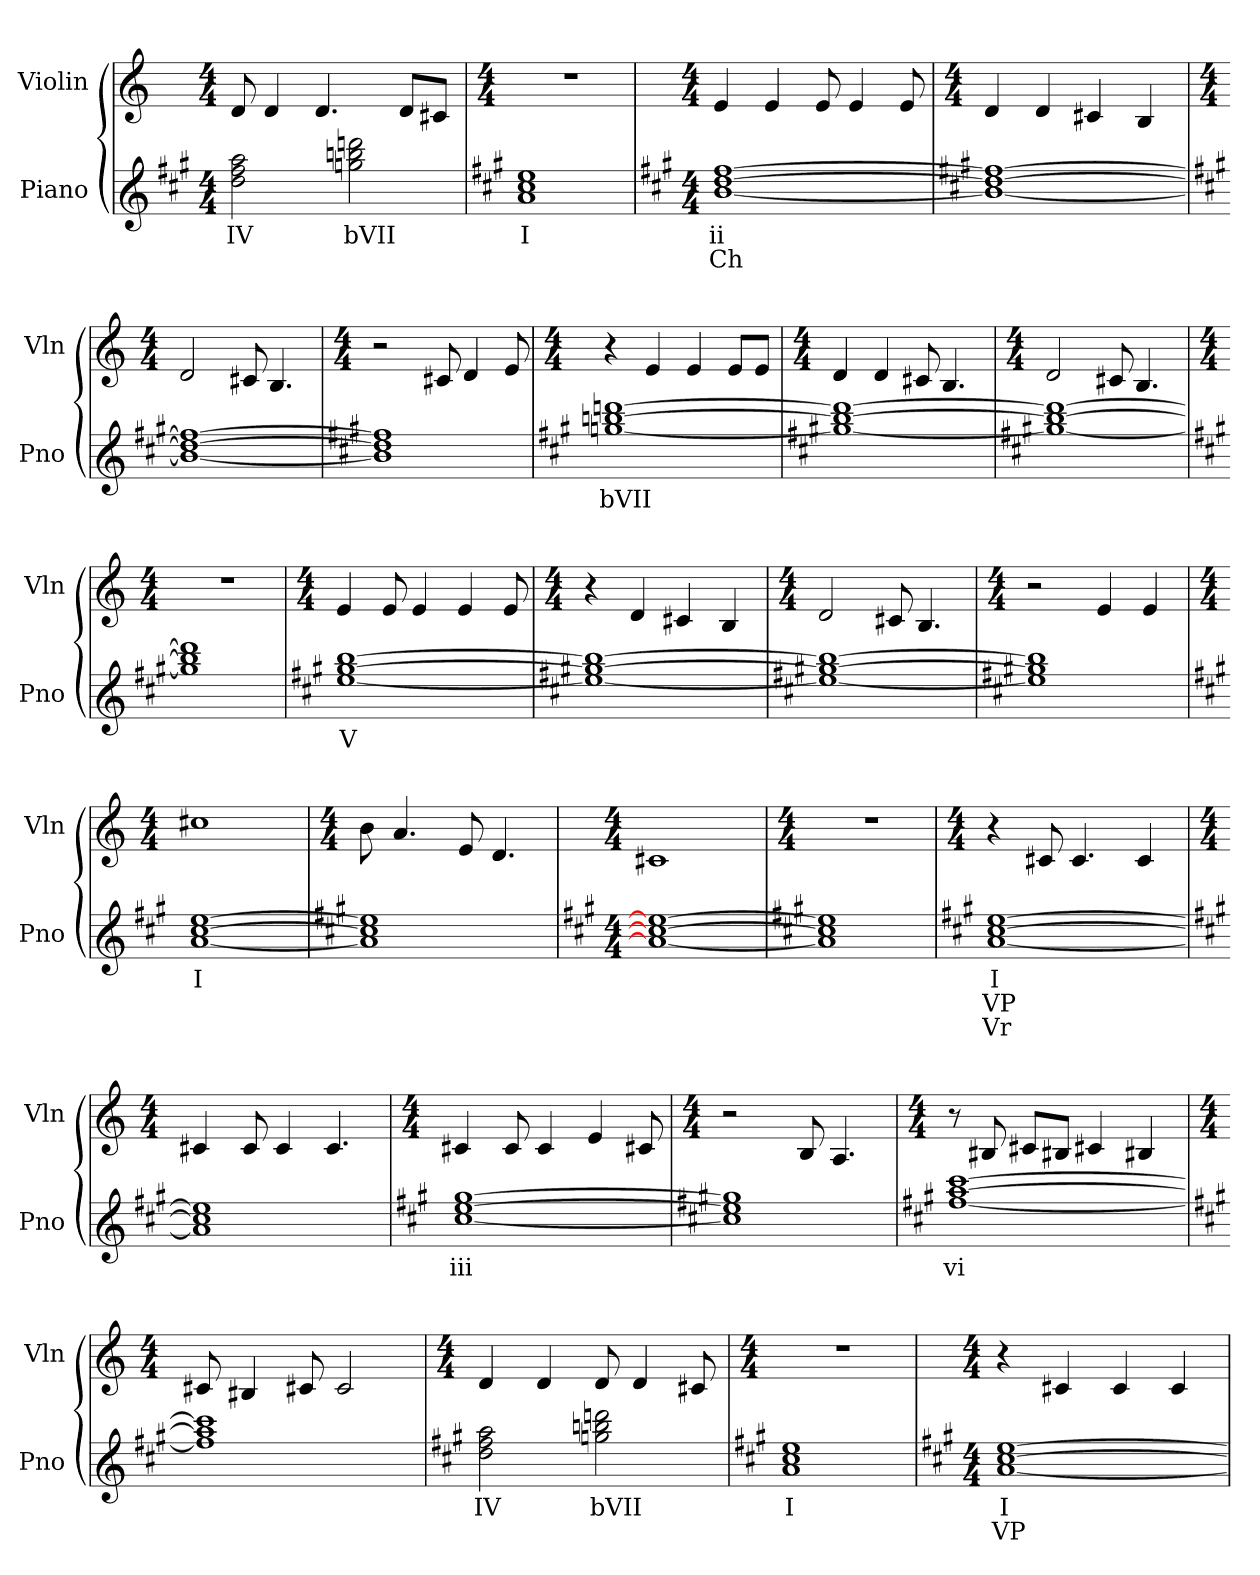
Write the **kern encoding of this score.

**kern	**text	**text	**text	**kern
*part2	*part2	*part2	*part2	*part1
*staff2	*staff2	*staff2	*staff2	*staff1
*I"Piano	*	*	*	*I"Violin
*I'Pno	*	*	*	*I'Vln
*k[f#c#g#]	*	*	*	*
*A:	*	*	*	*
*M4/4	*	*	*	*M4/4
=	=	=	=	=
2dd 2ff# 2aa	IV	.	.	8d
.	.	.	.	4d
.	.	.	.	4.d
2ggn 2bbn 2dddn	bVII	.	.	.
.	.	.	.	8dL
.	.	.	.	8c#XJ
=	=	=	=	=
*k[f#c#g#]	*	*	*	*
*A:	*	*	*	*
*	*	*	*	*M4/4
1a 1cc# 1ee	I	.	.	1r
=	=	=	=	=
*k[f#c#g#]	*	*	*	*
*A:	*	*	*	*
*M4/4	*	*	*	*M4/4
[1b [1dd [1ff#	ii	Ch	.	4e
.	.	.	.	4e
.	.	.	.	8e
.	.	.	.	4e
.	.	.	.	8e
=	=	=	=	=
*k[f#c#g#]	*	*	*	*
*A:	*	*	*	*
*	*	*	*	*M4/4
1b_ 1dd_ 1ff#_	.	.	.	4d
.	.	.	.	4d
.	.	.	.	4c#X
.	.	.	.	4B
=	=	=	=	=
*k[f#c#g#]	*	*	*	*
*A:	*	*	*	*
*	*	*	*	*M4/4
1b_ 1dd_ 1ff#_	.	.	.	2d
.	.	.	.	8c#X
.	.	.	.	4.B
=	=	=	=	=
*k[f#c#g#]	*	*	*	*
*A:	*	*	*	*
*	*	*	*	*M4/4
1b] 1dd] 1ff#]	.	.	.	2r
.	.	.	.	8c#X
.	.	.	.	4d
.	.	.	.	8e
=	=	=	=	=
*k[f#c#g#]	*	*	*	*
*A:	*	*	*	*
*	*	*	*	*M4/4
[1ggn [1bbn [1dddn	bVII	.	.	4r
.	.	.	.	4e
.	.	.	.	4e
.	.	.	.	8eL
.	.	.	.	8eJ
=	=	=	=	=
*k[f#c#g#]	*	*	*	*
*A:	*	*	*	*
*	*	*	*	*M4/4
1ggn_ 1bbn_ 1dddn_	.	.	.	4d
.	.	.	.	4d
.	.	.	.	8c#X
.	.	.	.	4.B
=	=	=	=	=
*k[f#c#g#]	*	*	*	*
*A:	*	*	*	*
*	*	*	*	*M4/4
1ggn_ 1bbn_ 1dddn_	.	.	.	2d
.	.	.	.	8c#X
.	.	.	.	4.B
=	=	=	=	=
*k[f#c#g#]	*	*	*	*
*A:	*	*	*	*
*	*	*	*	*M4/4
1ggn] 1bbn] 1dddn]	.	.	.	1r
=	=	=	=	=
*k[f#c#g#]	*	*	*	*
*A:	*	*	*	*
*	*	*	*	*M4/4
[1ee [1gg# [1bb	V	.	.	4e
.	.	.	.	8e
.	.	.	.	4e
.	.	.	.	4e
.	.	.	.	8e
=	=	=	=	=
*k[f#c#g#]	*	*	*	*
*A:	*	*	*	*
*	*	*	*	*M4/4
1ee_ 1gg#_ 1bb_	.	.	.	4r
.	.	.	.	4d
.	.	.	.	4c#X
.	.	.	.	4B
=	=	=	=	=
*k[f#c#g#]	*	*	*	*
*A:	*	*	*	*
*	*	*	*	*M4/4
1ee_ 1gg#_ 1bb_	.	.	.	2d
.	.	.	.	8c#X
.	.	.	.	4.B
=	=	=	=	=
*k[f#c#g#]	*	*	*	*
*A:	*	*	*	*
*	*	*	*	*M4/4
1ee] 1gg#] 1bb]	.	.	.	2r
.	.	.	.	4e
.	.	.	.	4e
=	=	=	=	=
*k[f#c#g#]	*	*	*	*
*A:	*	*	*	*
*	*	*	*	*M4/4
[1a [1cc# [1ee	I	.	.	1cc#X
=	=	=	=	=
*k[f#c#g#]	*	*	*	*
*A:	*	*	*	*
*	*	*	*	*M4/4
1a] 1cc#] 1ee]	.	.	.	8b
.	.	.	.	4.a
.	.	.	.	8e
.	.	.	.	4.d
=	=	=	=	=
*k[f#c#g#]	*	*	*	*
*A:	*	*	*	*
*M4/4	*	*	*	*M4/4
1a_ 1cc#_ 1ee_	.	.	.	1c#X
=	=	=	=	=
*k[f#c#g#]	*	*	*	*
*A:	*	*	*	*
*	*	*	*	*M4/4
1a] 1cc#] 1ee]	.	.	.	1r
=	=	=	=	=
*k[f#c#g#]	*	*	*	*
*A:	*	*	*	*
*	*	*	*	*M4/4
[1a [1cc# [1ee	I	VP	Vr	4r
.	.	.	.	8c#X
.	.	.	.	4.c#
.	.	.	.	4c#
=	=	=	=	=
*k[f#c#g#]	*	*	*	*
*A:	*	*	*	*
*	*	*	*	*M4/4
1a] 1cc#] 1ee]	.	.	.	4c#X
.	.	.	.	8c#
.	.	.	.	4c#
.	.	.	.	4.c#
=	=	=	=	=
*k[f#c#g#]	*	*	*	*
*A:	*	*	*	*
*	*	*	*	*M4/4
[1cc# [1ee [1gg#	iii	.	.	4c#X
.	.	.	.	8c#
.	.	.	.	4c#
.	.	.	.	4e
.	.	.	.	8c#X
=	=	=	=	=
*k[f#c#g#]	*	*	*	*
*A:	*	*	*	*
*	*	*	*	*M4/4
1cc#] 1ee] 1gg#]	.	.	.	2r
.	.	.	.	8B
.	.	.	.	4.A
=	=	=	=	=
*k[f#c#g#]	*	*	*	*
*A:	*	*	*	*
*	*	*	*	*M4/4
[1ff# [1aa [1ccc#	vi	.	.	8r
.	.	.	.	8B#X
.	.	.	.	8c#XL
.	.	.	.	8B#XJ
.	.	.	.	4c#X
.	.	.	.	4B#X
=	=	=	=	=
*k[f#c#g#]	*	*	*	*
*A:	*	*	*	*
*	*	*	*	*M4/4
1ff#] 1aa] 1ccc#]	.	.	.	8c#X
.	.	.	.	4B#X
.	.	.	.	8c#X
.	.	.	.	2c#
=	=	=	=	=
*k[f#c#g#]	*	*	*	*
*A:	*	*	*	*
*	*	*	*	*M4/4
2dd 2ff# 2aa	IV	.	.	4d
.	.	.	.	4d
2ggn 2bbn 2dddn	bVII	.	.	8d
.	.	.	.	4d
.	.	.	.	8c#X
=	=	=	=	=
*k[f#c#g#]	*	*	*	*
*A:	*	*	*	*
*	*	*	*	*M4/4
1a 1cc# 1ee	I	.	.	1r
=	=	=	=	=
*k[f#c#g#]	*	*	*	*
*A:	*	*	*	*
*M4/4	*	*	*	*M4/4
[1a [1cc# [1ee	I	VP	.	4r
.	.	.	.	4c#X
.	.	.	.	4c#
.	.	.	.	4c#
=	=	=	=	=
*-	*-	*-	*-	*-
